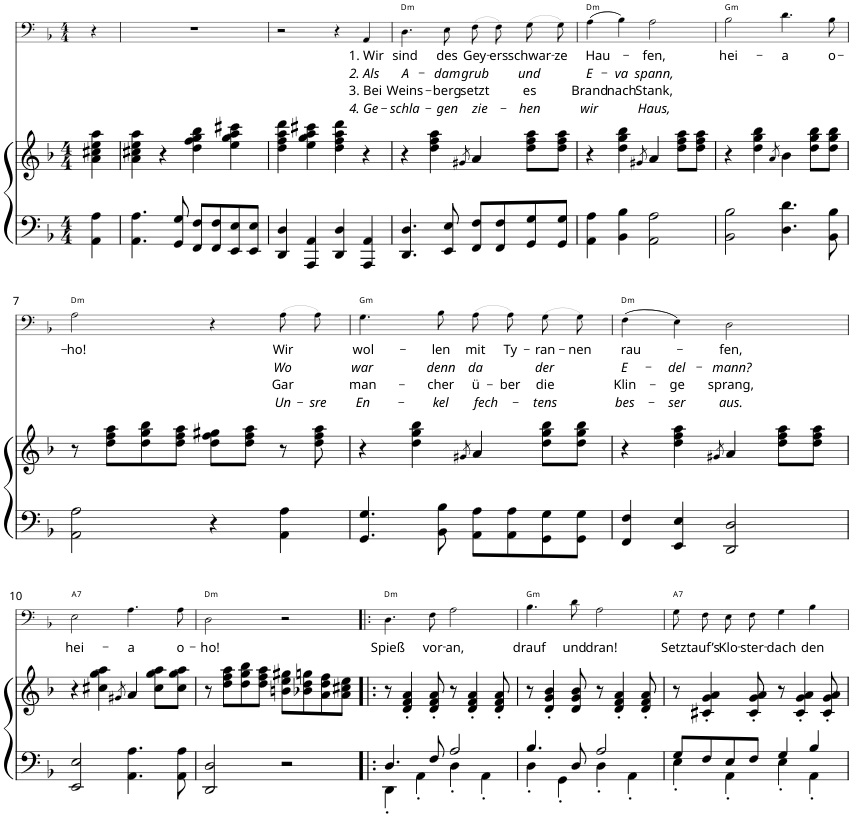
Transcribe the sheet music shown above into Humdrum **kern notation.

**kern	**kern	**kern	**text	**text	**text	**text	**harte
*part2	*part2	*part1	*part1	*part1	*part1	*part1	*part1
*staff3	*staff2	*staff1	*staff1	*staff1	*staff1	*staff1	*
*I"Piano	*	*I"Voice	*	*	*	*	*
*I'Pno	*	*	*	*	*	*	*
*	*	*stria5	*	*	*	*	*
*clefF4	*clefG2	*clefF4	*	*	*	*	*
*k[b-]	*k[b-]	*k[b-]	*	*	*	*	*
*F:	*F:	*F:	*	*	*	*	*
*M4/4	*M4/4	*M4/4	*	*	*	*	*
=1	=1	=1	=1	=1	=1	=1	=1
4AA\ 4A\	4a\ 4cc#X\ 4ee\ 4aa\	4r	.	.	.	.	.
=2	=2	=2	=2	=2	=2	=2	=2
4.AA\ 4.A\	4a\ 4cc#X\ 4ee\ 4aa\	1r	.	.	.	.	.
.	4r	.	.	.	.	.	.
8GG/ 8G/	.	.	.	.	.	.	.
8FF/ 8F/L	4dd\ 4ff\ 4gg\ 4bb-\	.	.	.	.	.	.
8FF/ 8F/	.	.	.	.	.	.	.
8EE/ 8E/	4ee\ 4gg\ 4aa\ 4ccc#X\	.	.	.	.	.	.
8EE/ 8E/J	.	.	.	.	.	.	.
=3	=3	=3	=3	=3	=3	=3	=3
4DD/ 4D/	4dd\ 4ff\ 4aa\ 4ddd\	2r	.	.	.	.	.
4AAA/ 4AA/	4ee\ 4gg\ 4aa\ 4ccc#X\	.	.	.	.	.	.
4DD/ 4D/	4dd\ 4ff\ 4aa\ 4ddd\	4r	.	.	.	.	.
!	!	!	!LO:LY:b	!LO:LY:b	!LO:LY:b	!LO:LY:b	!
4AAA/ 4AA/	4r	4AA/	1. Wir	2. Als	3. Bei	4. Ge-	.
=4	=4	=4	=4	=4	=4	=4	=4
!	!	!	!LO:LY:b	!LO:LY:b	!LO:LY:b	!LO:LY:b	!LO:H:kt=m
4.DD/ 4.D/	4r	4.D\	sind	A-	Weins-	-schla-	D:min
.	4dd\ 4ff\ 4aa\	.	.	.	.	.	.
!	!	!	!LO:LY:b	!LO:LY:b	!LO:LY:b	!LO:LY:b	!
8EE/ 8E/	.	8E\	des	-dam	-berg	-gen	.
.	8qg#X/	.	.	.	.	.	.
!	!	!	!LO:LY:b	!LO:LY:b	!LO:LY:b	!LO:LY:b	!
8FF/ 8F/L	4a/	(8F\L	Gey-	grub	setzt	zie-	.
!	!	!	!LO:LY:b	!	!	!	!
8FF/ 8F/	.	8F\J)	-ers	.	.	.	.
!	!	!	!LO:LY:b	!LO:LY:b	!LO:LY:b	!LO:LY:b	!
8GG/ 8G/	8dd\ 8ff\ 8aa\L	(8G\L	schwar-	und	es	-hen	.
!	!	!	!LO:LY:b	!	!	!	!
8GG/ 8G/J	8dd\ 8ff\ 8aa\J	8G\J)	-ze	.	.	.	.
=5	=5	=5	=5	=5	=5	=5	=5
!	!	!	!LO:LY:b	!LO:LY:b	!LO:LY:b	!LO:LY:b	!LO:H:kt=m
4AA\ 4A\	4r	(4A\	Hau-	E-	Brand	wir	D:min
!	!	!	!	!LO:LY:b	!LO:LY:b	!	!
4BB-\ 4B-\	4dd\ 4gg\ 4bb-\	4B-\)	.	va	nach	.	.
.	8qg#X/	.	.	.	.	.	.
!	!	!	!LO:LY:b	!LO:LY:b	!LO:LY:b	!LO:LY:b	!
2AA\ 2A\	4a/	2A\	-fen,	spann,	Stank,	Haus,	.
.	8dd\ 8ff\ 8aa\L	.	.	.	.	.	.
.	8dd\ 8ff\ 8aa\J	.	.	.	.	.	.
=6	=6	=6	=6	=6	=6	=6	=6
!	!	!	!LO:LY:b	!	!	!	!LO:H:kt=m
2BB-\ 2B-\	4r	2B-\	hei-	.	.	.	G:min
.	4dd\ 4gg\ 4bb-\	.	.	.	.	.	.
.	8qa/	.	.	.	.	.	.
!	!	!	!LO:LY:b	!	!	!	!
4.D\ 4.d\	4b-\	4.d\	-a	.	.	.	.
.	8dd\ 8gg\ 8bb-\L	.	.	.	.	.	.
!	!	!	!LO:LY:b	!	!	!	!
8BB-\ 8B-\	8dd\ 8gg\ 8bb-\J	8B-\	o-	.	.	.	.
!!LO:LB:g=z
=7	=7	=7	=7	=7	=7	=7	=7
!	!	!	!LO:LY:b	!	!	!	!LO:H:kt=m
2AA\ 2A\	8r	2A\	-ho!	.	.	.	D:min
.	8dd\ 8ff\ 8aa\L	.	.	.	.	.	.
.	8dd\ 8gg\ 8bb-\	.	.	.	.	.	.
.	8dd\ 8ff\ 8aa\J	.	.	.	.	.	.
4r	8dd\ 8ff\ 8gg#X\L	4r	.	.	.	.	.
.	8dd\ 8ff\ 8aa\J	.	.	.	.	.	.
!	!	!	!LO:LY:b	!LO:LY:b	!LO:LY:b	!LO:LY:b	!
4AA\ 4A\	8r	(8A\L	Wir	Wo	Gar	Un-	.
!	!	!	!	!	!	!LO:LY:b	!
.	8dd\ 8ff\ 8aa\	8A\J)	.	.	.	-sre	.
=8	=8	=8	=8	=8	=8	=8	=8
!	!	!	!LO:LY:b	!LO:LY:b	!LO:LY:b	!LO:LY:b	!LO:H:kt=m
4.GG/ 4.G/	4r	4.G\	wol-	war	man-	En-	G:min
.	4dd\ 4gg\ 4bb-\	.	.	.	.	.	.
!	!	!	!LO:LY:b	!LO:LY:b	!LO:LY:b	!LO:LY:b	!
8BB-\ 8B-\	.	8B-\	-len	denn	-cher	-kel	.
.	8qg#X/	.	.	.	.	.	.
!	!	!	!LO:LY:b	!LO:LY:b	!LO:LY:b	!LO:LY:b	!
8AA\ 8A\L	4a/	(8A\L	mit	da	ü-	fech-	.
!	!	!	!LO:LY:b	!	!LO:LY:b	!	!
8AA\ 8A\	.	8A\J)	Ty-	.	-ber	.	.
!	!	!	!LO:LY:b	!LO:LY:b	!LO:LY:b	!LO:LY:b	!
8GG\ 8G\	8dd\ 8gg\ 8bb-\L	(8G\L	-ran-	der	die	-tens	.
!	!	!	!LO:LY:b	!	!	!	!
8GG\ 8G\J	8dd\ 8gg\ 8bb-\J	8G\J)	-nen	.	.	.	.
=9	=9	=9	=9	=9	=9	=9	=9
!	!	!	!LO:LY:b	!LO:LY:b	!LO:LY:b	!LO:LY:b	!LO:H:kt=m
4FF/ 4F/	4r	(4F\	rau-	E-	Klin-	bes-	D:min
!	!	!	!	!LO:LY:b	!LO:LY:b	!LO:LY:b	!
4EE/ 4E/	4dd\ 4ff\ 4aa\	4E\)	.	-del-	-ge	-ser	.
.	8qg#X/	.	.	.	.	.	.
!	!	!	!LO:LY:b	!LO:LY:b	!LO:LY:b	!LO:LY:b	!
2DD/ 2D/	4a/	2D\	-fen,	-mann?	sprang,	aus.	.
.	8dd\ 8ff\ 8aa\L	.	.	.	.	.	.
.	8dd\ 8ff\ 8aa\J	.	.	.	.	.	.
!!LO:LB:g=z
=10	=10	=10	=10	=10	=10	=10	=10
!	!	!	!LO:LY:b	!	!	!	!LO:H:kt=7
2EE/ 2E/	4r	2E\	hei-	.	.	.	A:7
.	4cc#X\ 4gg\ 4aa\	.	.	.	.	.	.
.	8qg#X/	.	.	.	.	.	.
!	!	!	!LO:LY:b	!	!	!	!
4.AA\ 4.A\	4a/	4.A\	-a	.	.	.	.
.	8cc#\ 8gg\ 8aa\L	.	.	.	.	.	.
!	!	!	!LO:LY:b	!	!	!	!
8AA\ 8A\	8cc#\ 8gg\ 8aa\J	8A\	o-	.	.	.	.
=11	=11	=11	=11	=11	=11	=11	=11
!	!	!	!LO:LY:b	!	!	!	!LO:H:kt=m
2DD/ 2D/	8r	2D\	-ho!	.	.	.	D:min
.	8dd\ 8ff\ 8aa\L	.	.	.	.	.	.
.	8dd\ 8gg\ 8bb-\	.	.	.	.	.	.
.	8dd\ 8ff\ 8aa\J	.	.	.	.	.	.
2r	8bn\ 8ee\ 8gg#X\L	2r	.	.	.	.	.
.	8b-X\ 8dd\ 8ggn\	.	.	.	.	.	.
.	8a\ 8dd\ 8ff\	.	.	.	.	.	.
.	8a\ 8cc#X\ 8ee\J	.	.	.	.	.	.
=12!|:	=12!|:	=12!|:	=12!|:	=12!|:	=12!|:	=12!|:	=12!|:
*^	*	*	*	*	*	*	*
!	!	!	!	!LO:LY:b	!	!	!	!LO:H:kt=m
4.D/	4DD'\	8r	4.D\	Spieß	.	.	.	D:min
.	.	4d/' 4f/' 4a/'	.	.	.	.	.	.
.	4AA'\	.	.	.	.	.	.	.
!	!	!	!	!LO:LY:b	!	!	!	!
8F/	.	8d/' 8f/' 8a/'	8F\	vor-	.	.	.	.
!	!	!	!	!LO:LY:b	!	!	!	!
2A/	4D'\	8r	2A\	-an,	.	.	.	.
.	.	4d/' 4f/' 4a/'	.	.	.	.	.	.
.	4AA'\	.	.	.	.	.	.	.
.	.	8d/' 8f/' 8a/'	.	.	.	.	.	.
=13	=13	=13	=13	=13	=13	=13	=13	=13
!	!	!	!	!LO:LY:b	!	!	!	!LO:H:kt=m
4.B-/	4D'\	8r	4.B-\	drauf	.	.	.	G:min
.	.	4d/' 4g/' 4b-/'	.	.	.	.	.	.
.	4GG'\	.	.	.	.	.	.	.
!	!	!	!	!LO:LY:b	!	!	!	!
8D/	.	8d/ 8g/ 8b-/	8d\	und	.	.	.	.
!	!	!	!	!LO:LY:b	!	!	!	!
2A/	4D'\	8r	2A\	dran!	.	.	.	.
.	.	4d/' 4f/' 4a/'	.	.	.	.	.	.
.	4AA'\	.	.	.	.	.	.	.
.	.	8d/' 8f/' 8a/'	.	.	.	.	.	.
=14	=14	=14	=14	=14	=14	=14	=14	=14
!	!	!	!	!LO:LY:b	!	!	!	!LO:H:kt=7
8G/L	4E'\	8r	8G\L	Setzt	.	.	.	A:7
!	!	!	!	!LO:LY:b	!	!	!	!
8F/	.	4c#X/' 4g/' 4a/'	8F\J	auf’s	.	.	.	.
!	!	!	!	!LO:LY:b	!	!	!	!
8E/	4AA'\	.	8E\L	Klo-	.	.	.	.
!	!	!	!	!LO:LY:b	!	!	!	!
8F/J	.	8c#/' 8g/' 8a/'	8F\J	-ster-	.	.	.	.
!	!	!	!	!LO:LY:b	!	!	!	!
4G/	4E'\	8r	4G\	-dach	.	.	.	.
.	.	4c#/' 4g/' 4a/'	.	.	.	.	.	.
!	!	!	!	!LO:LY:b	!	!	!	!
4B-/	4AA'\	.	4B-\	den	.	.	.	.
.	.	8c#/' 8g/' 8a/'	.	.	.	.	.	.
*v	*v	*	*	*	*	*	*	*
=	=	=	=	=	=	=	=
*-	*-	*-	*-	*-	*-	*-	*-
